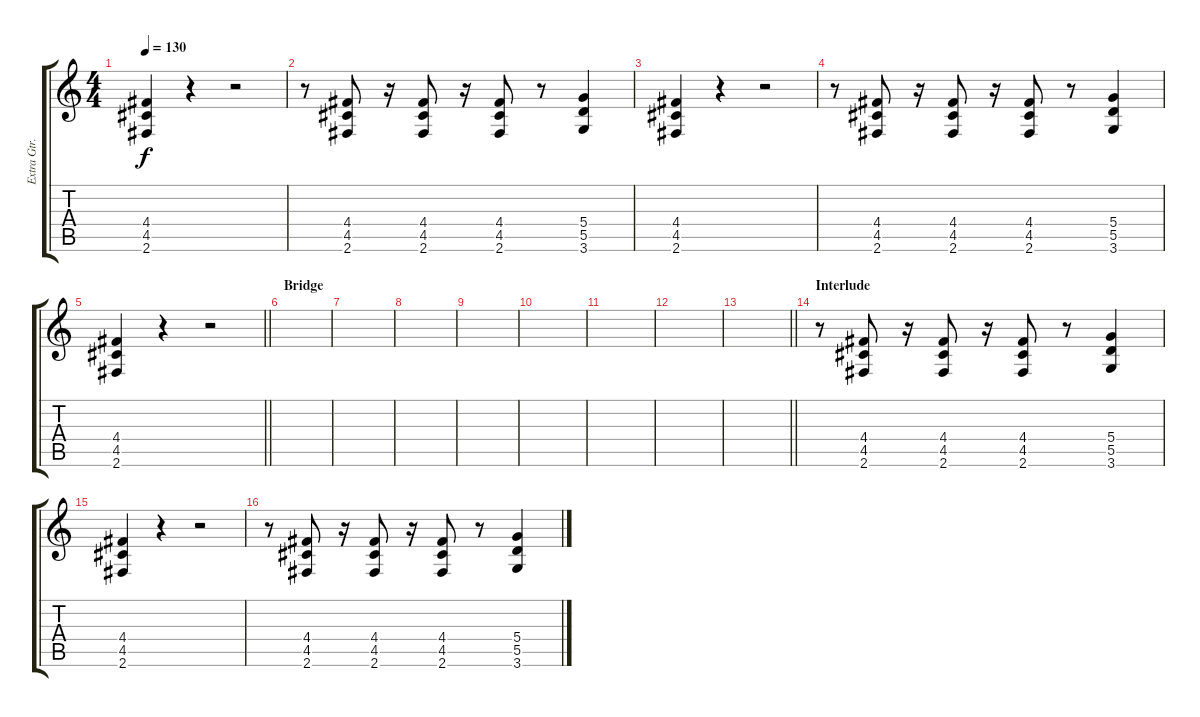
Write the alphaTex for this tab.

\track ("Extra Gtr." "Extra Gtr.") {instrument distortionguitar}
\staff {score tabs}
\tuning (E4 B3 G3 D3 A2 E2) {hide}
\ts (4 4)
\tempo 130
\clef g2
\ks c
(4.4 4.5 2.6).4{dy f} r.4 r.2 |
r.8 (4.4 4.5 2.6).8 r.16 (4.4 4.5 2.6).8 r.16 (4.4 4.5 2.6).8 r.8 (5.4 5.5 3.6).4 |
(4.4 4.5 2.6).4 r.4 r.2 |
r.8 (4.4 4.5 2.6).8 r.16 (4.4 4.5 2.6).8 r.16 (4.4 4.5 2.6).8 r.8 (5.4 5.5 3.6).4 |
\barLineRight lightlight
(4.4 4.5 2.6).4 r.4 r.2 |
\section ("" "Bridge")
|
|
|
|
|
|
|
\barLineRight lightlight
|
\section ("" "Interlude")
r.8 (4.4 4.5 2.6).8 r.16 (4.4 4.5 2.6).8 r.16 (4.4 4.5 2.6).8 r.8 (5.4 5.5 3.6).4 |
(4.4 4.5 2.6).4 r.4 r.2 |
r.8 (4.4 4.5 2.6).8 r.16 (4.4 4.5 2.6).8 r.16 (4.4 4.5 2.6).8 r.8 (5.4 5.5 3.6).4
